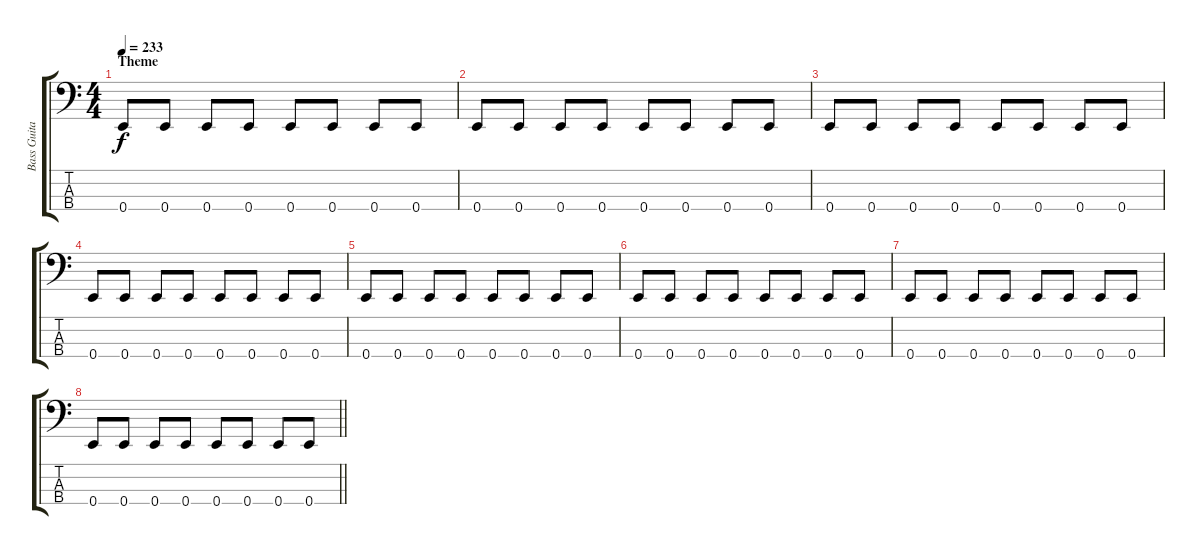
\track ("Bass Guitar" "Bass Guita") {instrument electricbassfinger}
\staff {score tabs}
\tuning (G2 D2 A1 E1) {hide}
\ts (4 4)
\section ("" "Theme")
\tempo 233
\clef f4
\ks c
0.4.8{dy f} 0.4.8 0.4.8 0.4.8 0.4.8 0.4.8 0.4.8 0.4.8 |
0.4.8 0.4.8 0.4.8 0.4.8 0.4.8 0.4.8 0.4.8 0.4.8 |
0.4.8 0.4.8 0.4.8 0.4.8 0.4.8 0.4.8 0.4.8 0.4.8 |
0.4.8 0.4.8 0.4.8 0.4.8 0.4.8 0.4.8 0.4.8 0.4.8 |
0.4.8 0.4.8 0.4.8 0.4.8 0.4.8 0.4.8 0.4.8 0.4.8 |
0.4.8 0.4.8 0.4.8 0.4.8 0.4.8 0.4.8 0.4.8 0.4.8 |
0.4.8 0.4.8 0.4.8 0.4.8 0.4.8 0.4.8 0.4.8 0.4.8 |
\barLineRight lightlight
0.4.8 0.4.8 0.4.8 0.4.8 0.4.8 0.4.8 0.4.8 0.4.8
